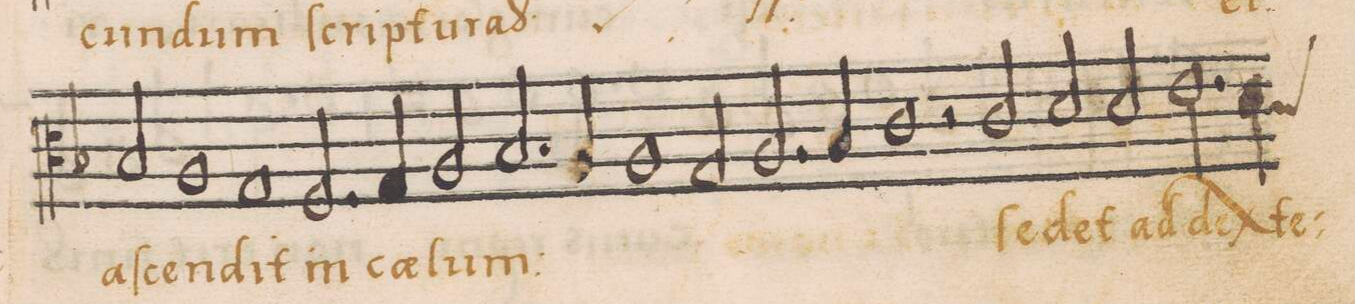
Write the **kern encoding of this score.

**kern	**text
*I"CANTVS	*
*clefC2	*
*k[b-]	*
*met(C|)	*
*M2/1	*
*clefC3	*
2B-/	a-
=156-	=156-
1A	-ſcen-
1G	-dit
=157-	=157-
2.F/	in
4G/	cae-
2A/	-lum:
2.B-/	.
=158-	=158-
4A/	.
1A	.
2G/	.
=159-	=159-
2.A/	.
4B-/	.
1c	.
=160-	=160-
2r	.
2c/	ſe-
2d/	-det
2d/	ad
=161-	=161-
2.e\	dex-
*custos:c	*
4d\	-te-
*-	*-
